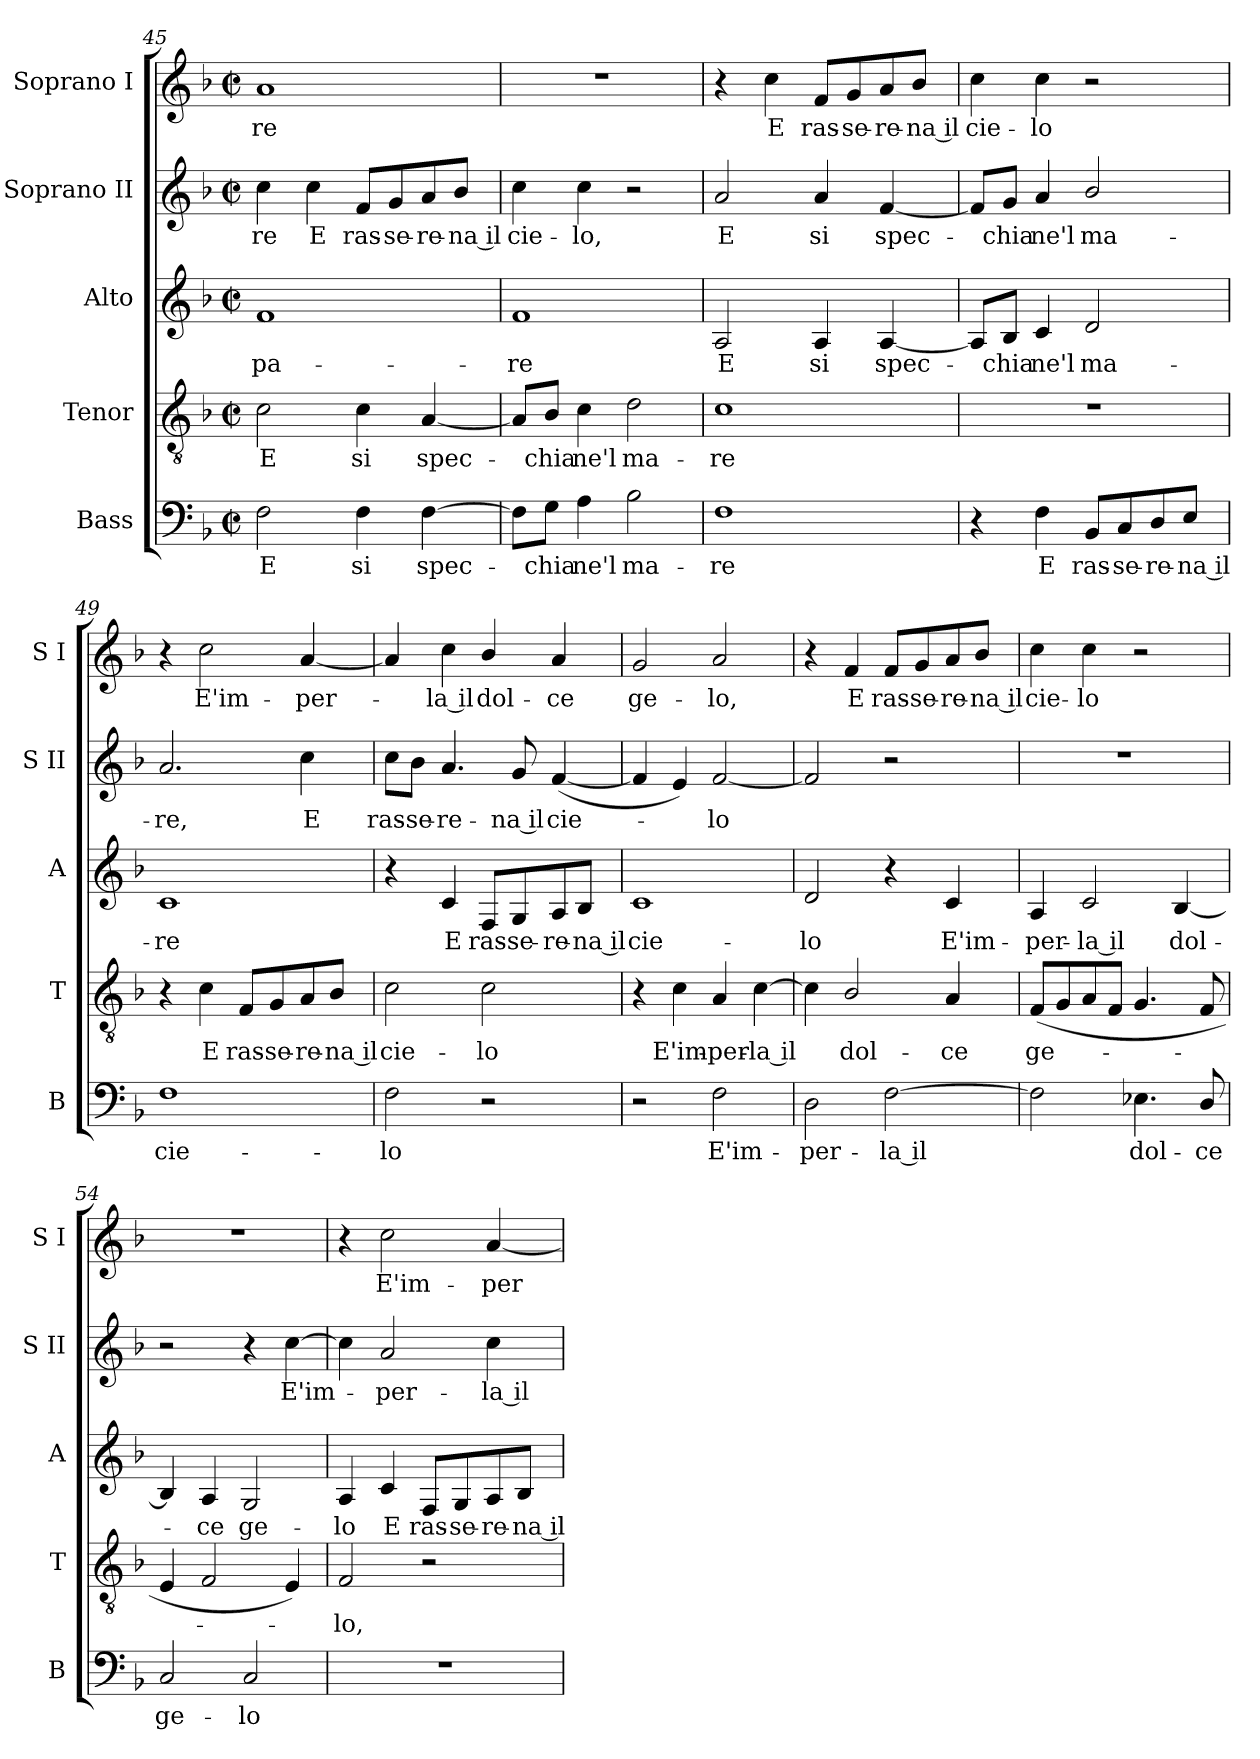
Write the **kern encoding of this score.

**kern	**text	**kern	**text	**kern	**text	**kern	**text	**kern	**text
*part5	*part5	*part4	*part4	*part3	*part3	*part2	*part2	*part1	*part1
*staff5	*staff5	*staff4	*staff4	*staff3	*staff3	*staff2	*staff2	*staff1	*staff1
*I"Bass	*	*I"Tenor	*	*I"Alto	*	*I"Soprano II	*	*I"Soprano I	*
*I'B	*	*I'T	*	*I'A	*	*I'S II	*	*I'S I	*
*clefF4	*	*clefGv2	*	*clefG2	*	*clefG2	*	*clefG2	*
*k[b-]	*	*k[b-]	*	*k[b-]	*	*k[b-]	*	*k[b-]	*
*F:	*	*F:	*	*F:	*	*F:	*	*F:	*
*M2/2	*	*M2/2	*	*M2/2	*	*M2/2	*	*M2/2	*
*met(c|)	*	*met(c|)	*	*met(c|)	*	*met(c|)	*	*met(c|)	*
=45	=45	=45	=45	=45	=45	=45	=45	=45	=45
!	!LO:LY:b	!	!LO:LY:b	!	!LO:LY:b	!	!LO:LY:b	!	!LO:LY:b
2F\	E	2c\	E	1f	-pa-	4cc\	-re	1a	-re
!	!	!	!	!	!	!	!LO:LY:b	!	!
.	.	.	.	.	.	4cc\	E	.	.
!	!LO:LY:b	!	!LO:LY:b	!	!	!	!LO:LY:b	!	!
4F\	si	4c\	si	.	.	8f/L	ras-	.	.
!	!	!	!	!	!	!	!LO:LY:b	!	!
.	.	.	.	.	.	8g/	-se-	.	.
!	!LO:LY:b	!	!LO:LY:b	!	!	!	!LO:LY:b	!	!
[4F\	spec-	[4A/	spec-	.	.	8a/	-re-	.	.
!	!	!	!	!	!	!	!LO:LY:b	!	!
.	.	.	.	.	.	8b-/J	-na il	.	.
!!LO:LB:g=z
=46	=46	=46	=46	=46	=46	=46	=46	=46	=46
!	!	!	!	!	!LO:LY:b	!	!LO:LY:b	!	!
8F\L]	.	8A/L]	.	1f	-re	4cc\	cie-	1r	.
!	!LO:LY:b	!	!LO:LY:b	!	!	!	!	!	!
8G\J	chia	8B-/J	chia	.	.	.	.	.	.
!	!LO:LY:b	!	!LO:LY:b	!	!	!	!LO:LY:b	!	!
4A\	ne'l	4c\	ne'l	.	.	4cc\	-lo,	.	.
!	!LO:LY:b	!	!LO:LY:b	!	!	!	!	!	!
2B-\	ma-	2d\	ma-	.	.	2r	.	.	.
=47	=47	=47	=47	=47	=47	=47	=47	=47	=47
!	!LO:LY:b	!	!LO:LY:b	!	!LO:LY:b	!	!LO:LY:b	!	!
1F	-re	1c	-re	2A/	E	2a/	E	4r	.
!	!	!	!	!	!	!	!	!	!LO:LY:b
.	.	.	.	.	.	.	.	4cc\	E
!	!	!	!	!	!LO:LY:b	!	!LO:LY:b	!	!LO:LY:b
.	.	.	.	4A/	si	4a/	si	8f/L	ras-
!	!	!	!	!	!	!	!	!	!LO:LY:b
.	.	.	.	.	.	.	.	8g/	-se-
!	!	!	!	!	!LO:LY:b	!	!LO:LY:b	!	!LO:LY:b
.	.	.	.	[4A/	spec-	[4f/	spec-	8a/	-re-
!	!	!	!	!	!	!	!	!	!LO:LY:b
.	.	.	.	.	.	.	.	8b-/J	-na il
=48	=48	=48	=48	=48	=48	=48	=48	=48	=48
!	!	!	!	!	!	!	!	!	!LO:LY:b
4r	.	1r	.	8A/L]	.	8f/L]	.	4cc\	cie-
!	!	!	!	!	!LO:LY:b	!	!LO:LY:b	!	!
.	.	.	.	8B-/J	chia	8g/J	chia	.	.
!	!LO:LY:b	!	!	!	!LO:LY:b	!	!LO:LY:b	!	!LO:LY:b
4F\	E	.	.	4c/	ne'l	4a/	ne'l	4cc\	-lo
!	!LO:LY:b	!	!	!	!LO:LY:b	!	!LO:LY:b	!	!
8BB-/L	ras-	.	.	2d/	ma-	2b-/	ma-	2r	.
!	!LO:LY:b	!	!	!	!	!	!	!	!
8C/	-se-	.	.	.	.	.	.	.	.
!	!LO:LY:b	!	!	!	!	!	!	!	!
8D/	-re-	.	.	.	.	.	.	.	.
!	!LO:LY:b	!	!	!	!	!	!	!	!
8E/J	-na il	.	.	.	.	.	.	.	.
=49	=49	=49	=49	=49	=49	=49	=49	=49	=49
!	!LO:LY:b	!	!	!	!LO:LY:b	!	!LO:LY:b	!	!
1F	cie-	4r	.	1c	-re	2.a/	-re,	4r	.
!	!	!	!LO:LY:b	!	!	!	!	!	!LO:LY:b
.	.	4c\	E	.	.	.	.	2cc\	E'im-
!	!	!	!LO:LY:b	!	!	!	!	!	!
.	.	8F/L	ras-	.	.	.	.	.	.
!	!	!	!LO:LY:b	!	!	!	!	!	!
.	.	8G/	-se-	.	.	.	.	.	.
!	!	!	!LO:LY:b	!	!	!	!LO:LY:b	!	!LO:LY:b
.	.	8A/	-re-	.	.	4cc\	E	[4a/	-per-
!	!	!	!LO:LY:b	!	!	!	!	!	!
.	.	8B-/J	-na il	.	.	.	.	.	.
!!LO:LB:g=z
=50	=50	=50	=50	=50	=50	=50	=50	=50	=50
!	!LO:LY:b	!	!LO:LY:b	!	!	!	!LO:LY:b	!	!
2F\	-lo	2c\	cie-	4r	.	8cc\L	ras-	4a/]	.
!	!	!	!	!	!	!	!LO:LY:b	!	!
.	.	.	.	.	.	8b-\J	-se-	.	.
!	!	!	!	!	!LO:LY:b	!	!LO:LY:b	!	!LO:LY:b
.	.	.	.	4c/	E	4.a/	-re-	4cc\	la il
!	!	!	!LO:LY:b	!	!LO:LY:b	!	!	!	!LO:LY:b
2r	.	2c\	-lo	8F/L	ras-	.	.	4b-/	dol-
!	!	!	!	!	!LO:LY:b	!	!LO:LY:b	!	!
.	.	.	.	8G/	-se-	8g/	-na il	.	.
!	!	!	!	!	!LO:LY:b	!	!LO:LY:b	!	!LO:LY:b
.	.	.	.	8A/	-re-	(<[4f/	cie-	4a/	-ce
!	!	!	!	!	!LO:LY:b	!	!	!	!
.	.	.	.	8B-/J	-na il	.	.	.	.
=51	=51	=51	=51	=51	=51	=51	=51	=51	=51
!	!	!	!	!	!LO:LY:b	!	!	!	!LO:LY:b
2r	.	4r	.	1c	cie-	4f/]	.	2g/	ge-
!	!	!	!LO:LY:b	!	!	!	!	!	!
.	.	4c\	E'im-	.	.	4e/)	.	.	.
!	!LO:LY:b	!	!LO:LY:b	!	!	!	!LO:LY:b	!	!LO:LY:b
2F\	E'im-	4A/	-per-	.	.	[2f/	lo	2a/	-lo,
!	!	!	!LO:LY:b	!	!	!	!	!	!
.	.	[4c\	-la il	.	.	.	.	.	.
=52	=52	=52	=52	=52	=52	=52	=52	=52	=52
!	!LO:LY:b	!	!	!	!LO:LY:b	!	!	!	!
2D\	-per-	4c\]	.	2d/	-lo	2f/]	.	4r	.
!	!	!	!LO:LY:b	!	!	!	!	!	!LO:LY:b
.	.	2B-/	dol-	.	.	.	.	4f/	E
!	!LO:LY:b	!	!	!	!	!	!	!	!LO:LY:b
[2F\	-la il	.	.	4r	.	2r	.	8f/L	ras-
!	!	!	!	!	!	!	!	!	!LO:LY:b
.	.	.	.	.	.	.	.	8g/	-se-
!	!	!	!LO:LY:b	!	!LO:LY:b	!	!	!	!LO:LY:b
.	.	4A/	-ce	4c/	E'im-	.	.	8a/	-re-
!	!	!	!	!	!	!	!	!	!LO:LY:b
.	.	.	.	.	.	.	.	8b-/J	-na il
=53	=53	=53	=53	=53	=53	=53	=53	=53	=53
!	!	!	!LO:LY:b	!	!LO:LY:b	!	!	!	!LO:LY:b
2F\]	.	(<8F/L	ge-	4A/	-per-	1r	.	4cc\	cie-
.	.	8G/	.	.	.	.	.	.	.
!	!	!	!	!	!LO:LY:b	!	!	!	!LO:LY:b
.	.	8A/	.	2c/	-la il	.	.	4cc\	-lo
.	.	8F/J	.	.	.	.	.	.	.
!	!LO:LY:b	!	!	!	!	!	!	!	!
4.E-X\	dol-	4.G/	.	.	.	.	.	2r	.
!	!	!	!	!	!LO:LY:b	!	!	!	!
.	.	.	.	[4B-/	dol-	.	.	.	.
!	!LO:LY:b	!	!	!	!	!	!	!	!
8D/	-ce	8F/	.	.	.	.	.	.	.
=54	=54	=54	=54	=54	=54	=54	=54	=54	=54
!	!LO:LY:b	!	!	!	!	!	!	!	!
2C/	ge-	4E/	.	4B-/]	.	2r	.	1r	.
!	!	!	!	!	!LO:LY:b	!	!	!	!
.	.	2F/	.	4A/	ce	.	.	.	.
!	!LO:LY:b	!	!	!	!LO:LY:b	!	!	!	!
2C/	-lo	.	.	2G/	ge-	4r	.	.	.
!	!	!	!	!	!	!	!LO:LY:b	!	!
.	.	4E/)	.	.	.	[4cc\	E'im-	.	.
!!LO:PB:g=z
=55	=55	=55	=55	=55	=55	=55	=55	=55	=55
!	!	!	!LO:LY:b	!	!LO:LY:b	!	!	!	!
1r	.	2F/	lo,	4A/	-lo	4cc\]	.	4r	.
!	!	!	!	!	!LO:LY:b	!	!LO:LY:b	!	!LO:LY:b
.	.	.	.	4c/	E	2a/	per-	2cc\	E'im-
!	!	!	!	!	!LO:LY:b	!	!	!	!
.	.	2r	.	8F/L	ras-	.	.	.	.
!	!	!	!	!	!LO:LY:b	!	!	!	!
.	.	.	.	8G/	-se-	.	.	.	.
!	!	!	!	!	!LO:LY:b	!	!LO:LY:b	!	!LO:LY:b
.	.	.	.	8A/	-re-	4cc\	-la il	[4a/	-per-
!	!	!	!	!	!LO:LY:b	!	!	!	!
.	.	.	.	8B-/J	-na il	.	.	.	.
=	=	=	=	=	=	=	=	=	=
*-	*-	*-	*-	*-	*-	*-	*-	*-	*-
